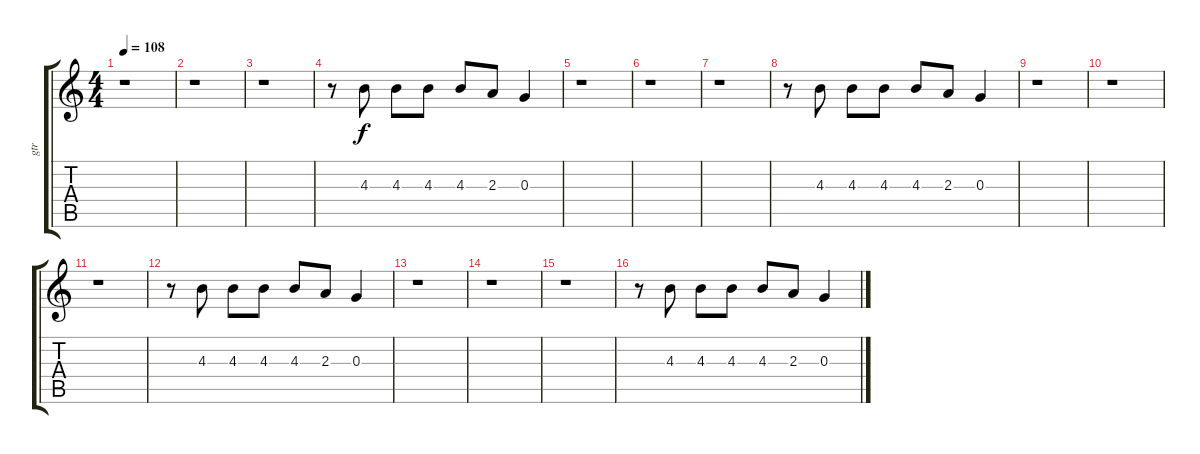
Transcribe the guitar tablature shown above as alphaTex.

\track ("gtr" "gtr") {instrument distortionguitar}
\staff {score tabs}
\tuning (E4 B3 G3 D3 A2 E2) {hide}
\ts (4 4)
\tempo 108
\clef g2
\ks c
r.1{dy f} |
r.1 |
r.1 |
r.8 4.3.8 4.3.8 4.3.8 4.3.8 2.3.8 0.3.4 |
r.1 |
r.1 |
r.1 |
r.8 4.3.8 4.3.8 4.3.8 4.3.8 2.3.8 0.3.4 |
r.1 |
r.1 |
r.1 |
r.8 4.3.8 4.3.8 4.3.8 4.3.8 2.3.8 0.3.4 |
r.1 |
r.1 |
r.1 |
r.8 4.3.8 4.3.8 4.3.8 4.3.8 2.3.8 0.3.4
